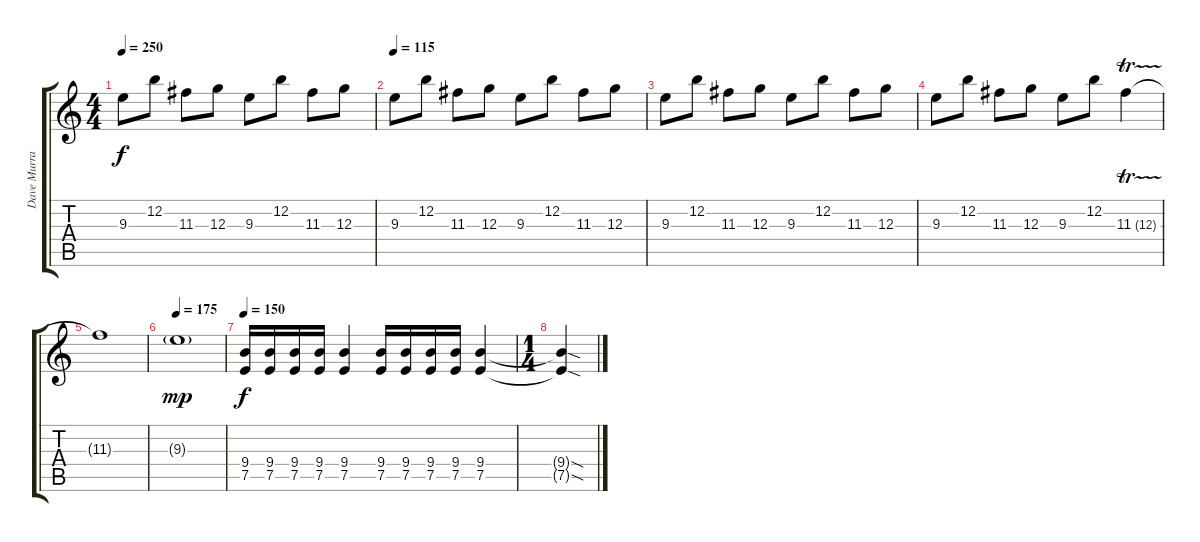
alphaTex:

\track ("Dave Murray" "Dave Murra") {instrument distortionguitar}
\staff {score tabs}
\tuning (E4 B3 G3 D3 A2 E2) {hide}
\ts (4 4)
\tempo 250
\clef g2
\ks c
9.3.8{dy f} 12.2.8 11.3.8 12.3.8 9.3.8 12.2.8 11.3.8 12.3.8 |
\tempo 115
9.3.8 12.2.8 11.3.8 12.3.8 9.3.8 12.2.8 11.3.8 12.3.8 |
9.3.8 12.2.8 11.3.8 12.3.8 9.3.8 12.2.8 11.3.8 12.3.8 |
9.3.8 12.2.8 11.3.8 12.3.8 9.3.8 12.2.8 11.3{tr (12 32)}.4 |
11.3{t}.1 |
\tempo 175
9.3{g}.1{dy mp} |
\tempo 150
(9.4 7.5).16{dy f volume 11} (9.4 7.5).16 (9.4 7.5).16 (9.4 7.5).16 (9.4 7.5).4 (9.4 7.5).16 (9.4 7.5).16 (9.4 7.5).16 (9.4 7.5).16 (9.4 7.5).4 |
\ts (1 4)
(9.4{sod t} 7.5{sod t}).4
